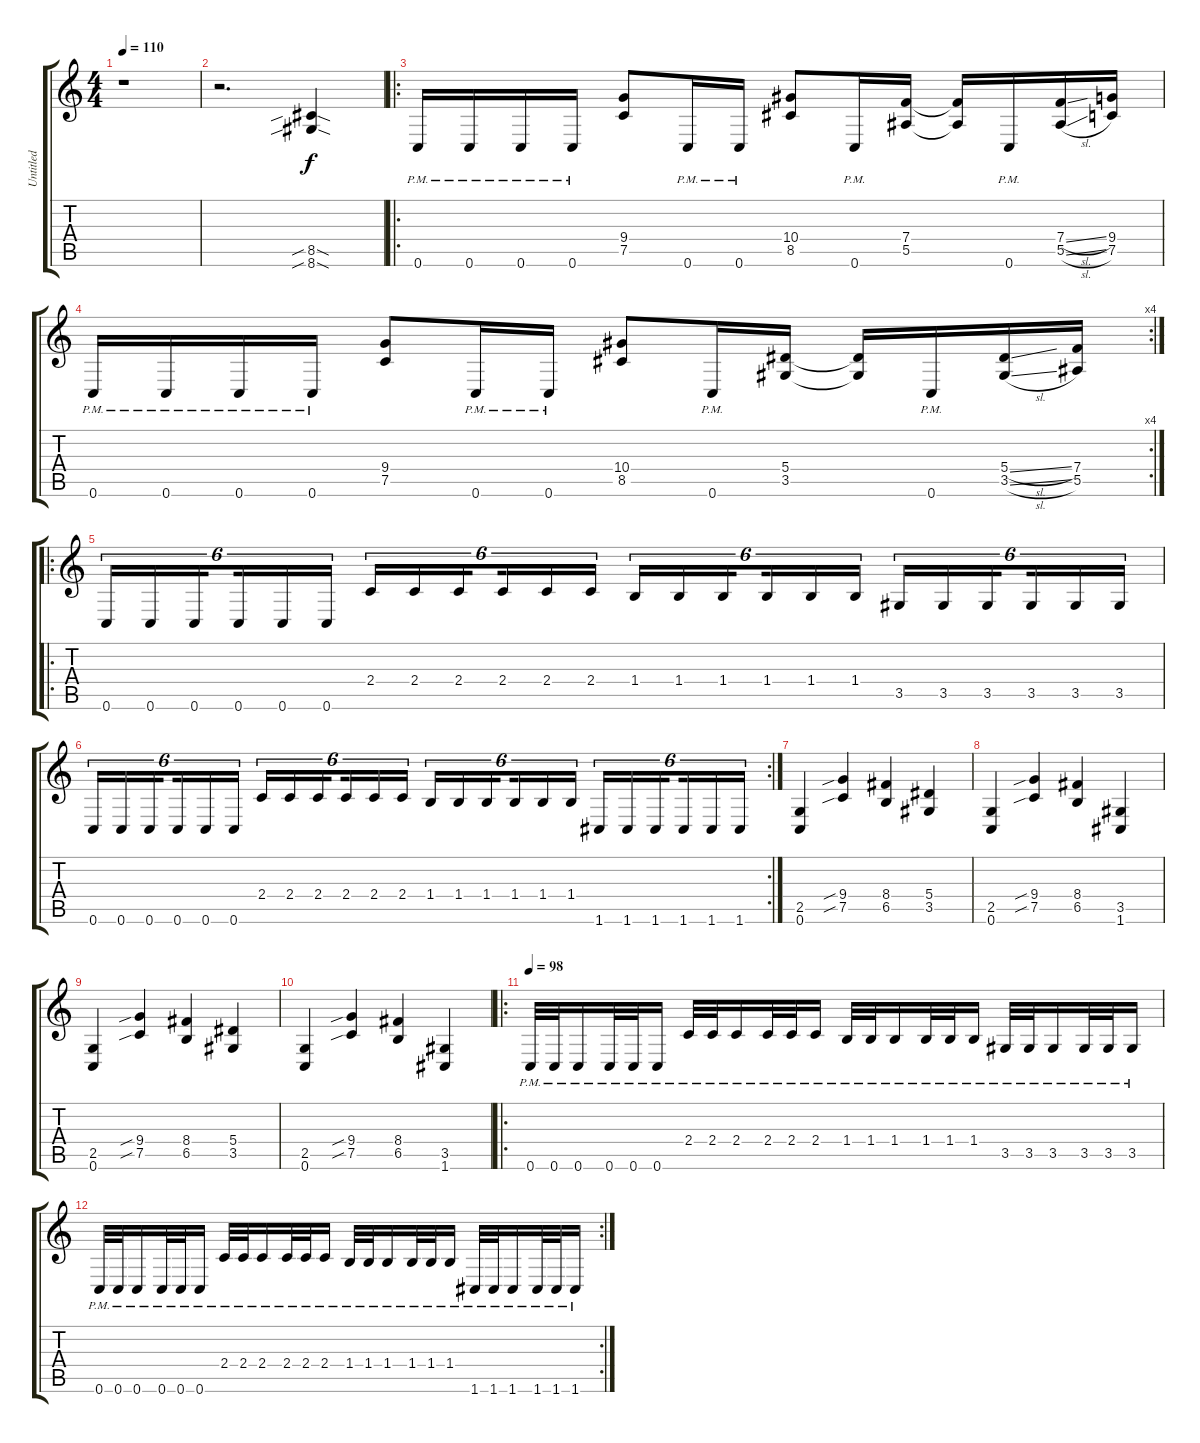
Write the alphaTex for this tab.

\track ("Untitled" "Untitled") {instrument distortionguitar}
\staff {score tabs}
\tuning (C4 G3 Eb3 Bb2 F2 C2) {hide}
\ts (4 4)
\tempo 110
\clef g2
\ks c
r.1{dy f} |
r.2{d} (8.5{sib sod} 8.6{sib sod}).4 |
\ro
0.6{pm}.16 0.6{pm}.16 0.6{pm}.16 0.6{pm}.16 (9.4 7.5).8 0.6{pm}.16 0.6{pm}.16 (10.4 8.5).8 0.6{pm}.16 (7.4 5.5).16 (7.4{t} 5.5{t}).16 0.6{pm}.16 (7.4{sl} 5.5{sl}).16 (9.4 7.5).16 |
\rc 4
0.6{pm}.16 0.6{pm}.16 0.6{pm}.16 0.6{pm}.16 (9.4 7.5).8 0.6{pm}.16 0.6{pm}.16 (10.4 8.5).8 0.6{pm}.16 (5.4 3.5).16 (5.4{t} 3.5{t}).16 0.6{pm}.16 (5.4{sl} 3.5{sl}).16 (7.4 5.5).16 |
\ro
0.6.16{tu (6 4)} 0.6.16{tu (6 4)} 0.6.16{tu (6 4) beam splitsecondary} 0.6.16{tu (6 4)} 0.6.16{tu (6 4)} 0.6.16{tu (6 4)} 2.4.16{tu (6 4)} 2.4.16{tu (6 4)} 2.4.16{tu (6 4) beam splitsecondary} 2.4.16{tu (6 4)} 2.4.16{tu (6 4)} 2.4.16{tu (6 4)} 1.4.16{tu (6 4)} 1.4.16{tu (6 4)} 1.4.16{tu (6 4) beam splitsecondary} 1.4.16{tu (6 4)} 1.4.16{tu (6 4)} 1.4.16{tu (6 4)} 3.5.16{tu (6 4)} 3.5.16{tu (6 4)} 3.5.16{tu (6 4) beam splitsecondary} 3.5.16{tu (6 4)} 3.5.16{tu (6 4)} 3.5.16{tu (6 4)} |
\rc 2
0.6.16{tu (6 4)} 0.6.16{tu (6 4)} 0.6.16{tu (6 4) beam splitsecondary} 0.6.16{tu (6 4)} 0.6.16{tu (6 4)} 0.6.16{tu (6 4)} 2.4.16{tu (6 4)} 2.4.16{tu (6 4)} 2.4.16{tu (6 4) beam splitsecondary} 2.4.16{tu (6 4)} 2.4.16{tu (6 4)} 2.4.16{tu (6 4)} 1.4.16{tu (6 4)} 1.4.16{tu (6 4)} 1.4.16{tu (6 4) beam splitsecondary} 1.4.16{tu (6 4)} 1.4.16{tu (6 4)} 1.4.16{tu (6 4)} 1.6.16{tu (6 4)} 1.6.16{tu (6 4)} 1.6.16{tu (6 4) beam splitsecondary} 1.6.16{tu (6 4)} 1.6.16{tu (6 4)} 1.6.16{tu (6 4)} |
(2.5 0.6).4 (9.4{sib} 7.5{sib}).4 (8.4 6.5).4 (5.4 3.5).4 |
(2.5 0.6).4 (9.4{sib} 7.5{sib}).4 (8.4 6.5).4 (3.5 1.6).4 |
(2.5 0.6).4 (9.4{sib} 7.5{sib}).4 (8.4 6.5).4 (5.4 3.5).4 |
(2.5 0.6).4 (9.4{sib} 7.5{sib}).4 (8.4 6.5).4 (3.5 1.6).4 |
\ro
\tempo 98
0.6{pm}.32 0.6{pm}.32 0.6{pm}.16 0.6{pm}.32 0.6{pm}.32 0.6{pm}.16 2.4{pm}.32 2.4{pm}.32 2.4{pm}.16 2.4{pm}.32 2.4{pm}.32 2.4{pm}.16 1.4{pm}.32 1.4{pm}.32 1.4{pm}.16 1.4{pm}.32 1.4{pm}.32 1.4{pm}.16 3.5{pm}.32 3.5{pm}.32 3.5{pm}.16 3.5{pm}.32 3.5{pm}.32 3.5{pm}.16 |
\rc 2
0.6{pm}.32 0.6{pm}.32 0.6{pm}.16 0.6{pm}.32 0.6{pm}.32 0.6{pm}.16 2.4{pm}.32 2.4{pm}.32 2.4{pm}.16 2.4{pm}.32 2.4{pm}.32 2.4{pm}.16 1.4{pm}.32 1.4{pm}.32 1.4{pm}.16 1.4{pm}.32 1.4{pm}.32 1.4{pm}.16 1.6{pm}.32 1.6{pm}.32 1.6{pm}.16 1.6{pm}.32 1.6{pm}.32 1.6{pm}.16
